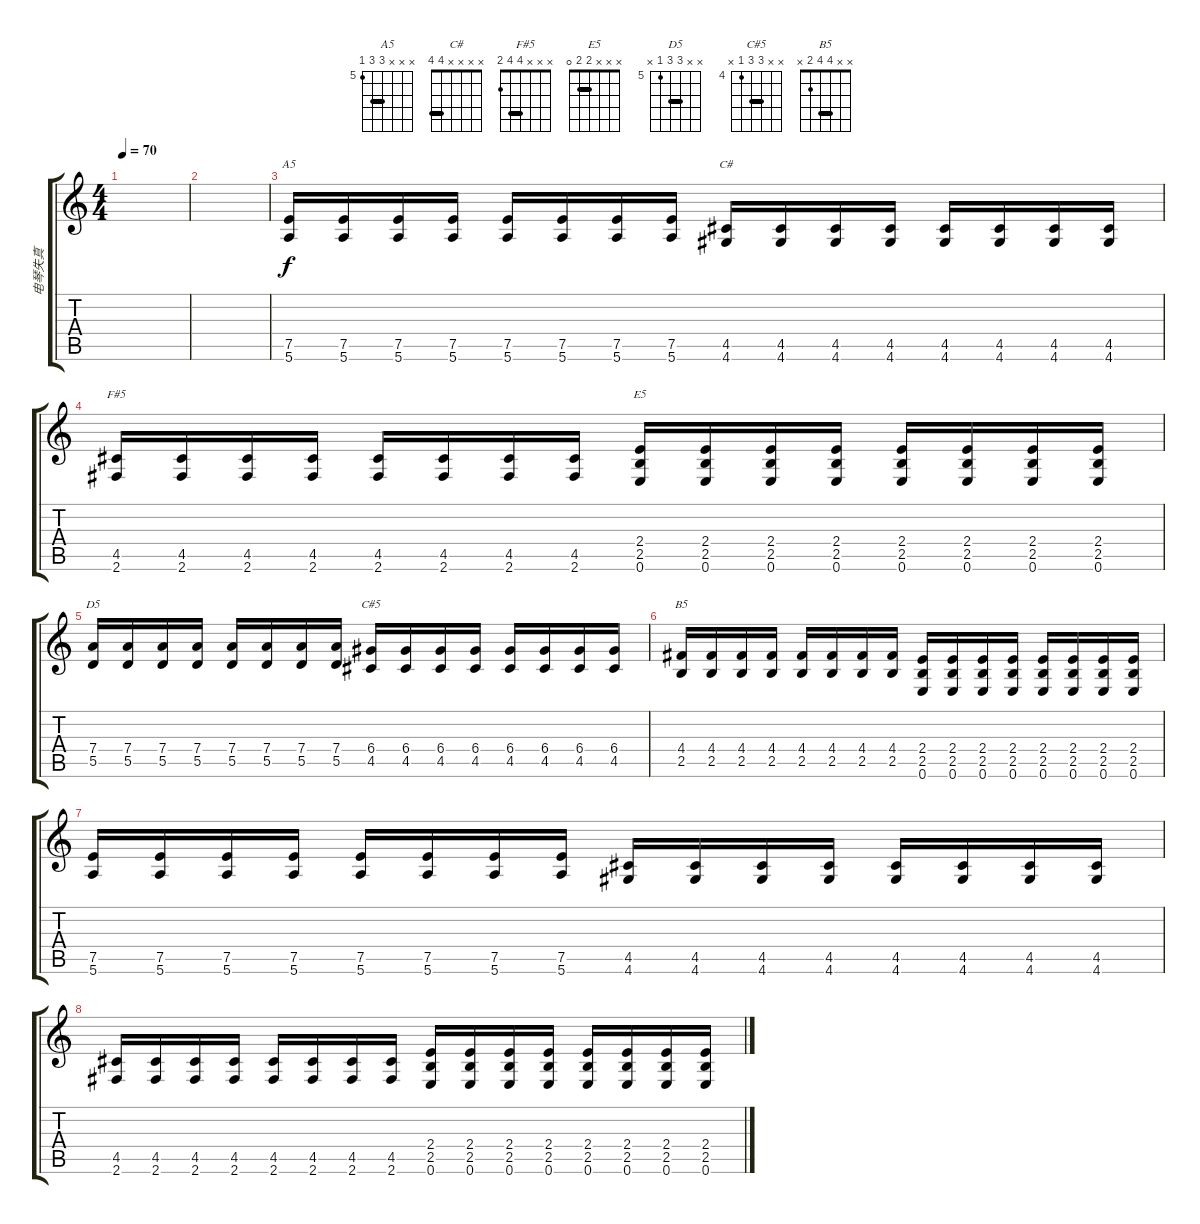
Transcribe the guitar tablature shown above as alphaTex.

\track ("电琴失真" "电琴失真") {instrument distortionguitar}
\staff {score tabs}
\tuning (E4 B3 G3 D3 A2 E2) {hide}
\chord ("A5" x x x 7 7 5) {firstfret 5 barre 7}
\chord ("C#" x x x x 4 4) {barre 4}
\chord ("F#5" x x x 4 4 2) {barre 4}
\chord ("E5" x x x 2 2 0) {barre 2}
\chord ("D5" x x 7 7 5 x) {firstfret 5 barre 7}
\chord ("C#5" x x 6 6 4 x) {firstfret 4 barre 6}
\chord ("B5" x x 4 4 2 x) {barre 4}
\ts (4 4)
\tempo 70
\clef g2
\ks c
|
|
(7.5 5.6).16{ch "A5"} (7.5 5.6).16 (7.5 5.6).16 (7.5 5.6).16 (7.5 5.6).16 (7.5 5.6).16 (7.5 5.6).16 (7.5 5.6).16 (4.5 4.6).16{ch "C#"} (4.5 4.6).16 (4.5 4.6).16 (4.5 4.6).16 (4.5 4.6).16 (4.5 4.6).16 (4.5 4.6).16 (4.5 4.6).16 |
(4.5 2.6).16{ch "F#5"} (4.5 2.6).16 (4.5 2.6).16 (4.5 2.6).16 (4.5 2.6).16 (4.5 2.6).16 (4.5 2.6).16 (4.5 2.6).16 (2.4 2.5 0.6).16{ch "E5"} (2.4 2.5 0.6).16 (2.4 2.5 0.6).16 (2.4 2.5 0.6).16 (2.4 2.5 0.6).16 (2.4 2.5 0.6).16 (2.4 2.5 0.6).16 (2.4 2.5 0.6).16 |
(7.4 5.5).16{ch "D5"} (7.4 5.5).16 (7.4 5.5).16 (7.4 5.5).16 (7.4 5.5).16 (7.4 5.5).16 (7.4 5.5).16 (7.4 5.5).16 (6.4 4.5).16{ch "C#5"} (6.4 4.5).16 (6.4 4.5).16 (6.4 4.5).16 (6.4 4.5).16 (6.4 4.5).16 (6.4 4.5).16 (6.4 4.5).16 |
(4.4 2.5).16{ch "B5"} (4.4 2.5).16 (4.4 2.5).16 (4.4 2.5).16 (4.4 2.5).16 (4.4 2.5).16 (4.4 2.5).16 (4.4 2.5).16 (2.4 2.5 0.6).16 (2.4 2.5 0.6).16 (2.4 2.5 0.6).16 (2.4 2.5 0.6).16 (2.4 2.5 0.6).16 (2.4 2.5 0.6).16 (2.4 2.5 0.6).16 (2.4 2.5 0.6).16 |
(7.5 5.6).16 (7.5 5.6).16 (7.5 5.6).16 (7.5 5.6).16 (7.5 5.6).16 (7.5 5.6).16 (7.5 5.6).16 (7.5 5.6).16 (4.5 4.6).16 (4.5 4.6).16 (4.5 4.6).16 (4.5 4.6).16 (4.5 4.6).16 (4.5 4.6).16 (4.5 4.6).16 (4.5 4.6).16 |
(4.5 2.6).16 (4.5 2.6).16 (4.5 2.6).16 (4.5 2.6).16 (4.5 2.6).16 (4.5 2.6).16 (4.5 2.6).16 (4.5 2.6).16 (2.4 2.5 0.6).16 (2.4 2.5 0.6).16 (2.4 2.5 0.6).16 (2.4 2.5 0.6).16 (2.4 2.5 0.6).16 (2.4 2.5 0.6).16 (2.4 2.5 0.6).16 (2.4 2.5 0.6).16
